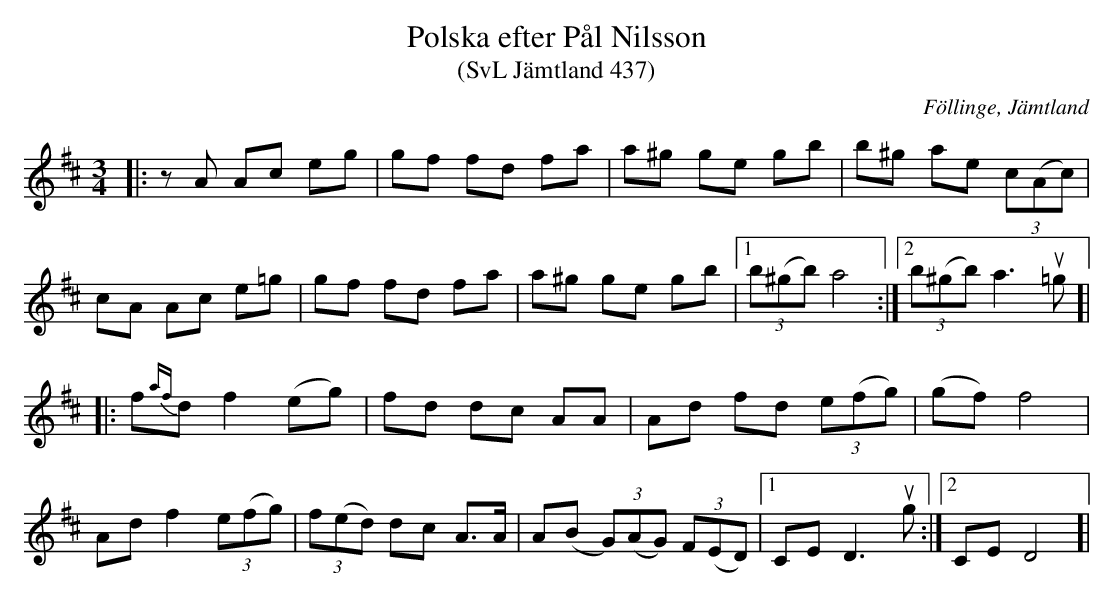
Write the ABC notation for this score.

X:1
T:Polska efter Pål Nilsson
T:(SvL Jämtland 437)
O:Föllinge, Jämtland
M:3/4
L:1/8
K:D
|:zA Ac eg|gf fd fa|a^g ge gb|b^g ae (3c(Ac)|
cA Ac e=g|gf fd fa|a^g ge gb|1 (3b(^gb) a4:|2(3b(^gb) a3 u=g]|
|:f{af}d f2 (eg)|fd dc AA|Ad fd (3e(fg)|(gf) f4|
Ad f2 (3e(fg)|(3f(ed) dc A>A|A(B (3G)(AG) (3F(ED)|1 CE D3 ug:|2 CE D4]|
